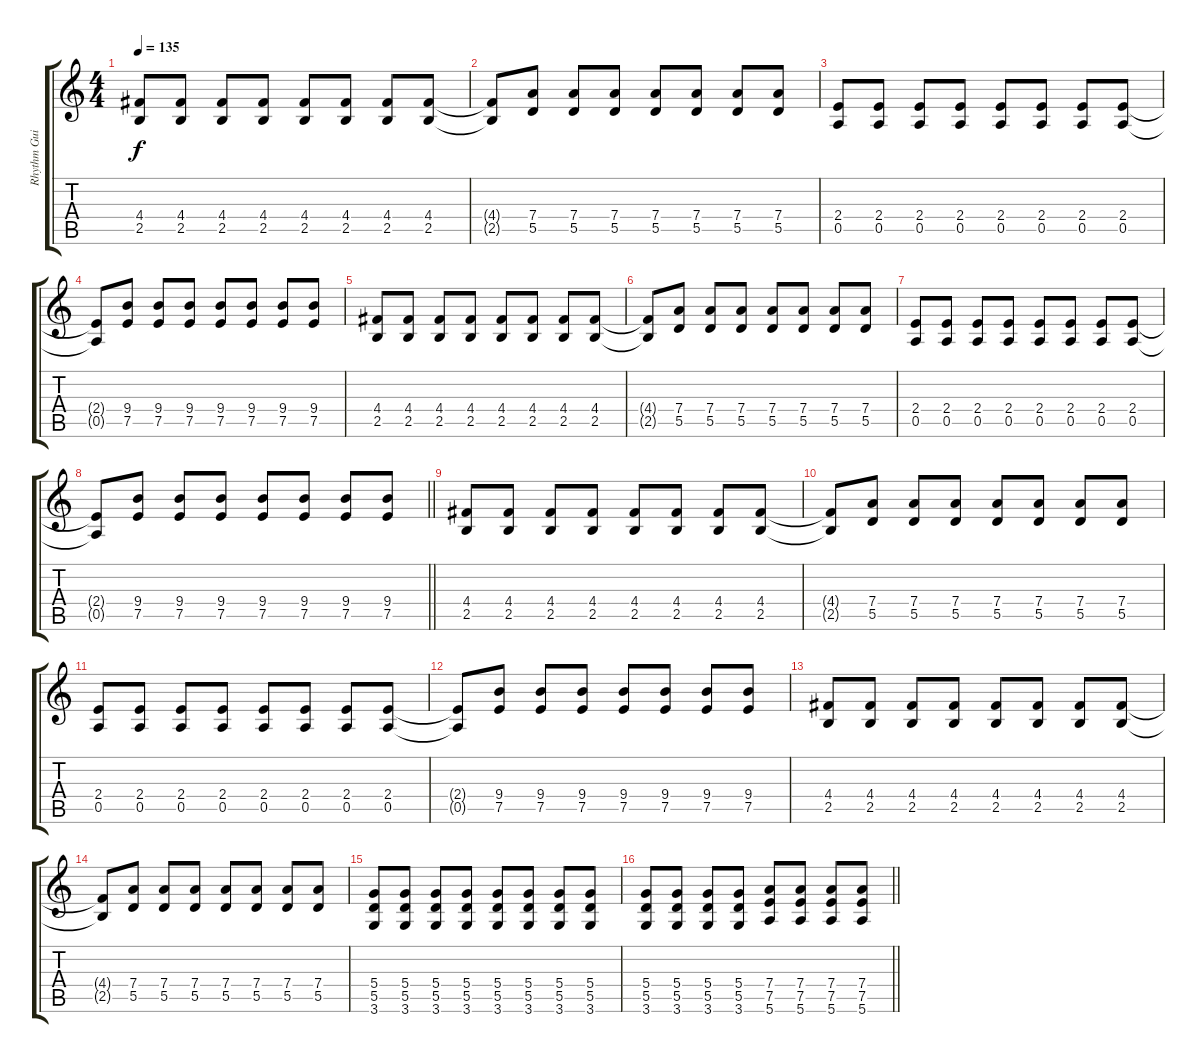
\track ("Rhythm Guitar" "Rhythm Gui") {instrument distortionguitar}
\staff {score tabs}
\tuning (E4 B3 G3 D3 A2 E2) {hide}
\ts (4 4)
\tempo 135
\clef g2
\ks c
(4.4 2.5).8{dy f volume 13} (4.4 2.5).8 (4.4 2.5).8 (4.4 2.5).8 (4.4 2.5).8 (4.4 2.5).8 (4.4 2.5).8 (4.4 2.5).8 |
(4.4{t} 2.5{t}).8 (7.4 5.5).8 (7.4 5.5).8 (7.4 5.5).8 (7.4 5.5).8 (7.4 5.5).8 (7.4 5.5).8 (7.4 5.5).8 |
(2.4 0.5).8 (2.4 0.5).8 (2.4 0.5).8 (2.4 0.5).8 (2.4 0.5).8 (2.4 0.5).8 (2.4 0.5).8 (2.4 0.5).8 |
(2.4{t} 0.5{t}).8 (9.4 7.5).8 (9.4 7.5).8 (9.4 7.5).8 (9.4 7.5).8 (9.4 7.5).8 (9.4 7.5).8 (9.4 7.5).8 |
(4.4 2.5).8{volume 13} (4.4 2.5).8 (4.4 2.5).8 (4.4 2.5).8 (4.4 2.5).8 (4.4 2.5).8 (4.4 2.5).8 (4.4 2.5).8 |
(4.4{t} 2.5{t}).8 (7.4 5.5).8 (7.4 5.5).8 (7.4 5.5).8 (7.4 5.5).8 (7.4 5.5).8 (7.4 5.5).8 (7.4 5.5).8 |
(2.4 0.5).8 (2.4 0.5).8 (2.4 0.5).8 (2.4 0.5).8 (2.4 0.5).8 (2.4 0.5).8 (2.4 0.5).8 (2.4 0.5).8 |
\barLineRight lightlight
(2.4{t} 0.5{t}).8 (9.4 7.5).8 (9.4 7.5).8 (9.4 7.5).8 (9.4 7.5).8 (9.4 7.5).8 (9.4 7.5).8 (9.4 7.5).8 |
(4.4 2.5).8{volume 13} (4.4 2.5).8 (4.4 2.5).8 (4.4 2.5).8 (4.4 2.5).8 (4.4 2.5).8 (4.4 2.5).8 (4.4 2.5).8 |
(4.4{t} 2.5{t}).8 (7.4 5.5).8 (7.4 5.5).8 (7.4 5.5).8 (7.4 5.5).8 (7.4 5.5).8 (7.4 5.5).8 (7.4 5.5).8 |
(2.4 0.5).8 (2.4 0.5).8 (2.4 0.5).8 (2.4 0.5).8 (2.4 0.5).8 (2.4 0.5).8 (2.4 0.5).8 (2.4 0.5).8 |
(2.4{t} 0.5{t}).8 (9.4 7.5).8 (9.4 7.5).8 (9.4 7.5).8 (9.4 7.5).8 (9.4 7.5).8 (9.4 7.5).8 (9.4 7.5).8 |
(4.4 2.5).8 (4.4 2.5).8 (4.4 2.5).8 (4.4 2.5).8 (4.4 2.5).8 (4.4 2.5).8 (4.4 2.5).8 (4.4 2.5).8 |
(4.4{t} 2.5{t}).8 (7.4 5.5).8 (7.4 5.5).8 (7.4 5.5).8 (7.4 5.5).8 (7.4 5.5).8 (7.4 5.5).8 (7.4 5.5).8 |
(5.4 5.5 3.6).8 (5.4 5.5 3.6).8 (5.4 5.5 3.6).8 (5.4 5.5 3.6).8 (5.4 5.5 3.6).8 (5.4 5.5 3.6).8 (5.4 5.5 3.6).8 (5.4 5.5 3.6).8 |
\barLineRight lightlight
(5.4 5.5 3.6).8 (5.4 5.5 3.6).8 (5.4 5.5 3.6).8 (5.4 5.5 3.6).8 (7.4 7.5 5.6).8 (7.4 7.5 5.6).8 (7.4 7.5 5.6).8 (7.4 7.5 5.6).8
